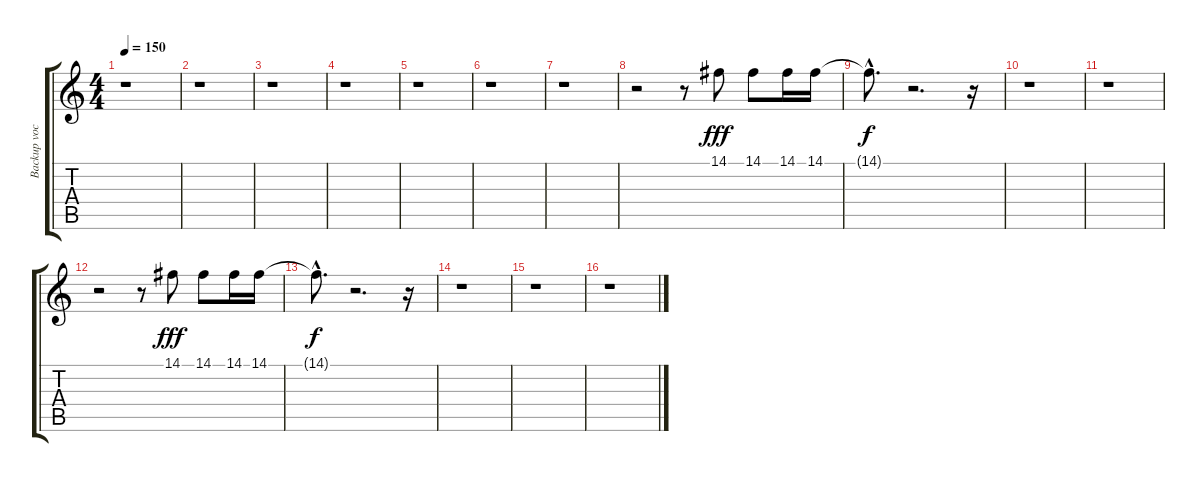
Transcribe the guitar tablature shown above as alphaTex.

\track ("Backup vocals" "Backup voc") {instrument recorder}
\staff {score tabs}
\tuning (E4 B3 G3 D3 A2 E2) {hide}
\ts (4 4)
\tempo 150
\clef g2
\ks c
r.1{dy fff instrument recorder} |
r.1 |
r.1 |
r.1 |
r.1 |
r.1 |
r.1 |
r.2 r.8 14.1.8 14.1.8 14.1.16 14.1.16 |
14.1{hac t}.8{d dy f} r.2{d} r.16 |
r.1 |
r.1 |
r.2 r.8 14.1.8{dy fff} 14.1.8 14.1.16 14.1.16 |
14.1{hac t}.8{d dy f} r.2{d} r.16 |
r.1 |
r.1 |
r.1
